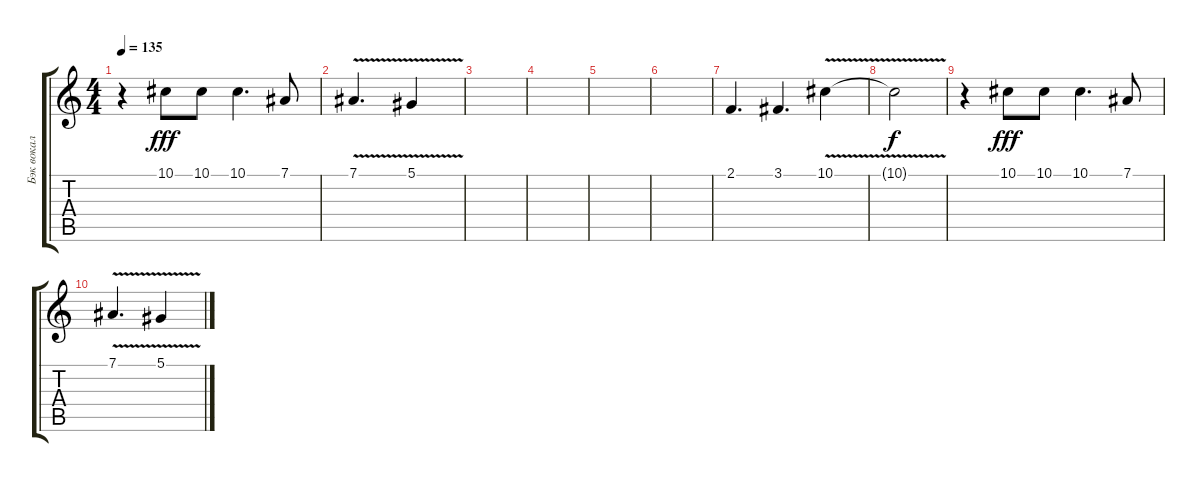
\track ("Бэк вокал 2" "Бэк вокал ") {instrument pad4choir}
\staff {score tabs}
\tuning (Eb4 Bb3 Gb3 Db3 Ab2 Eb2) {hide}
\ts (4 4)
\tempo 135
\clef g2
\ks c
r.4{dy f} 10.1.8{dy fff} 10.1.8 10.1.4{d} 7.1.8 |
7.1{v}.4{d} 5.1{v}.4 |
|
|
|
|
2.1.4{d} 3.1.4{d} 10.1{v}.4 |
10.1{t}.2{dy f} |
r.4 10.1.8{dy fff} 10.1.8 10.1.4{d} 7.1.8 |
7.1{v}.4{d} 5.1{v}.4
